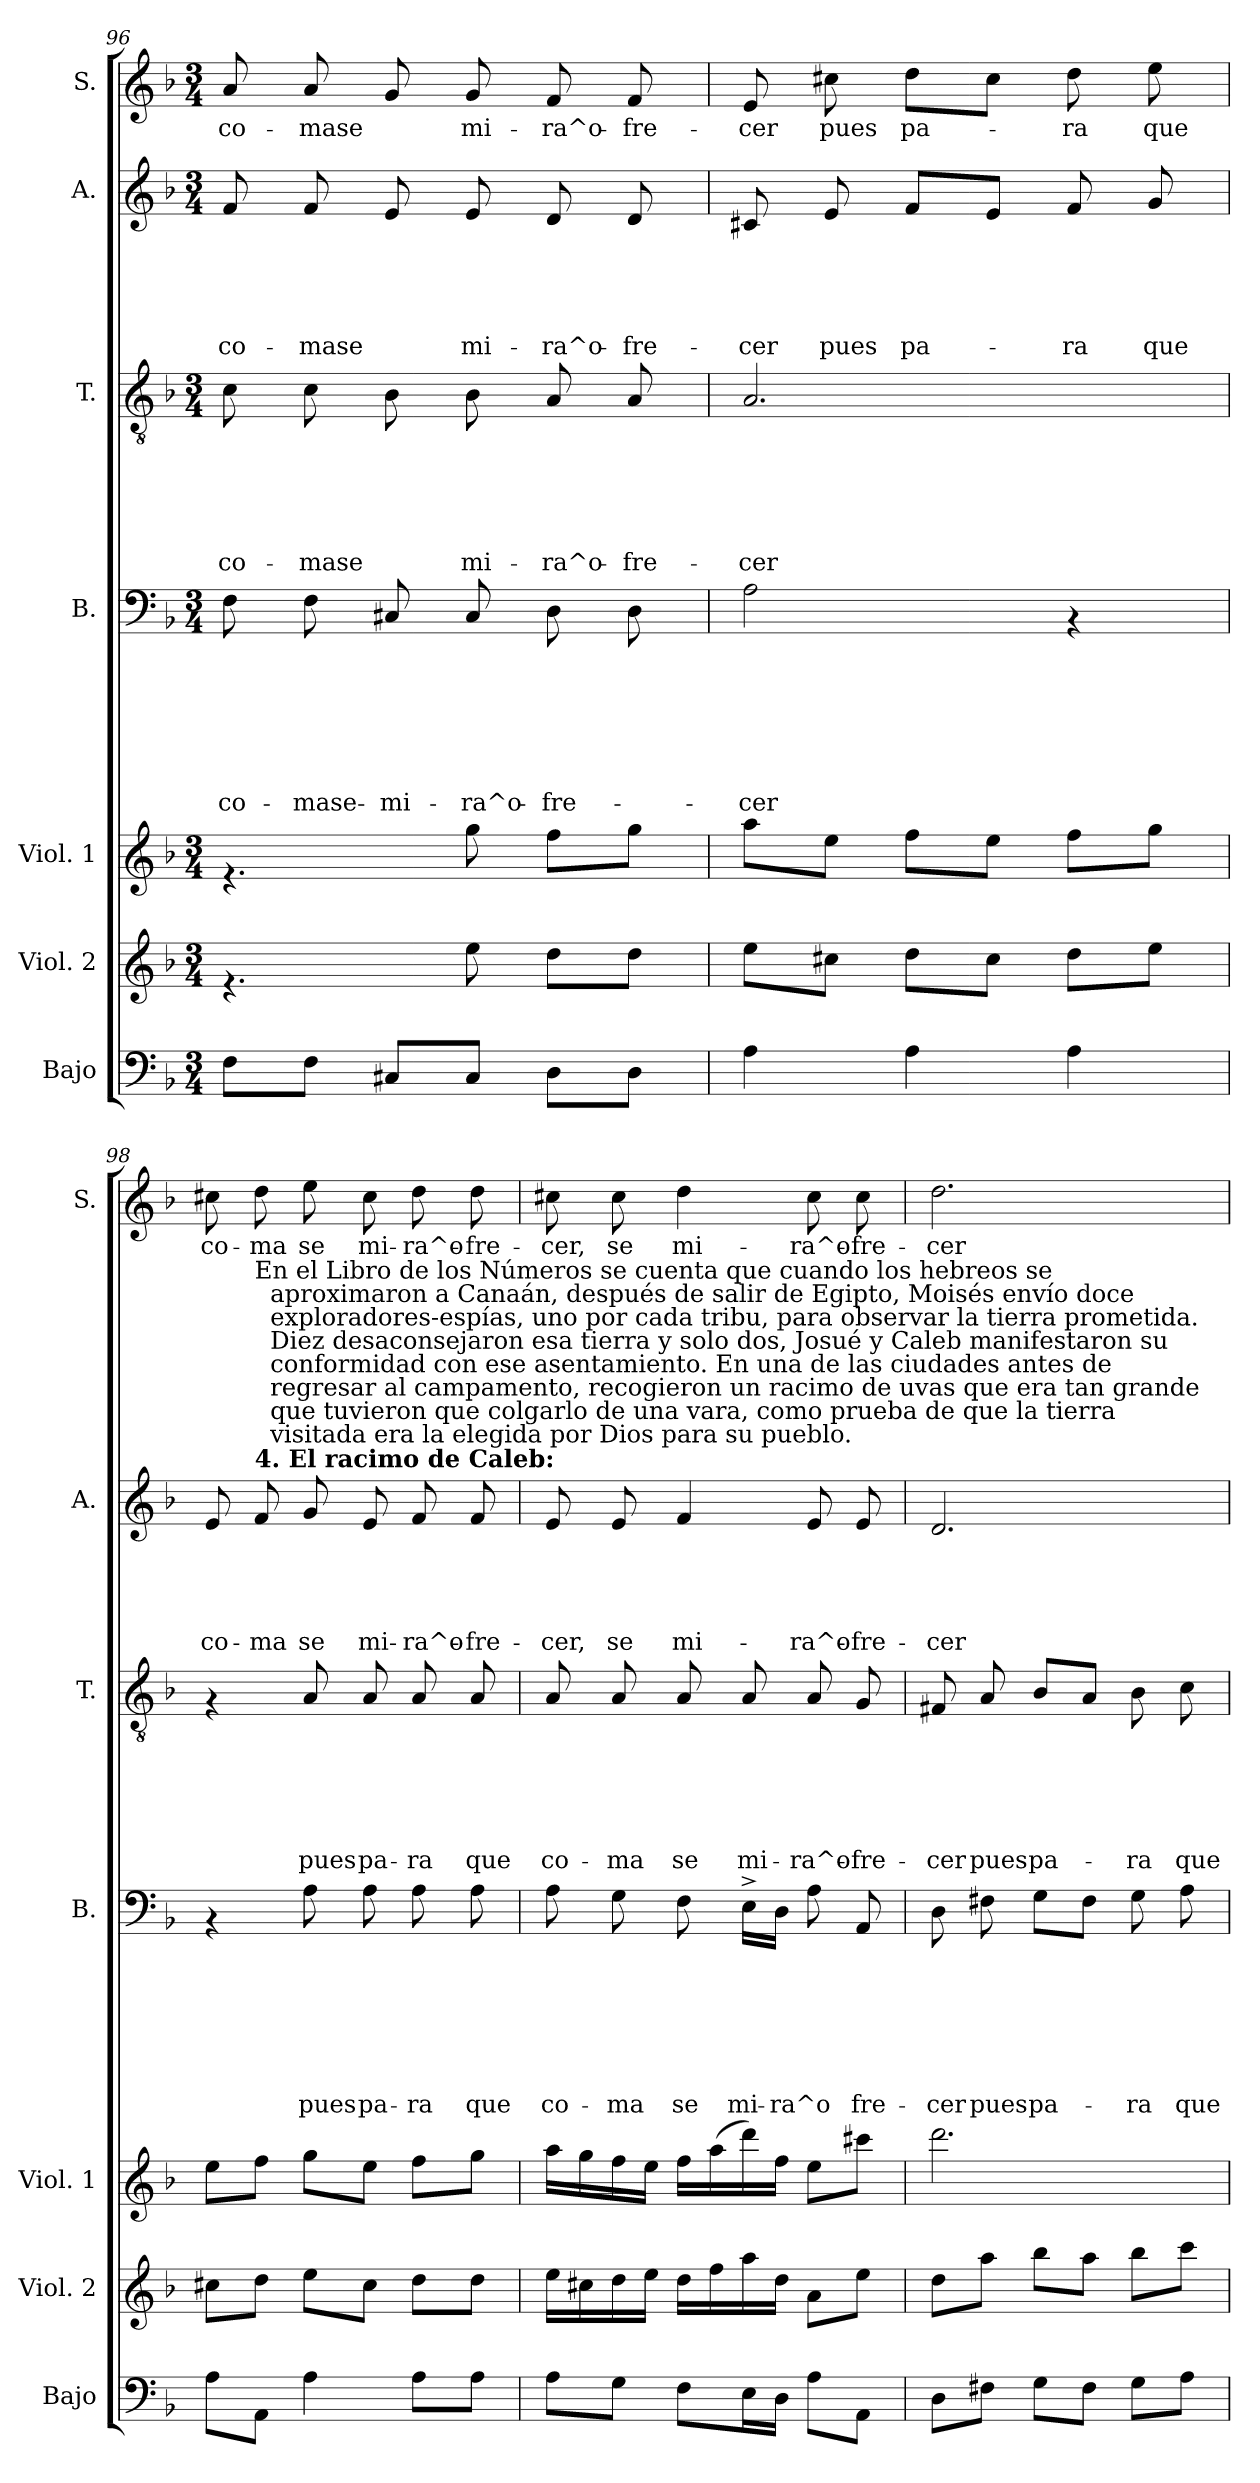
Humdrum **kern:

**kern	**kern	**kern	**kern	**text	**text	**text	**text	**text	**text	**text	**kern	**text	**text	**text	**text	**text	**text	**kern	**text	**text	**text	**text	**text	**kern	**text
*part7	*part6	*part5	*part4	*part4	*part4	*part4	*part4	*part4	*part4	*part4	*part3	*part3	*part3	*part3	*part3	*part3	*part3	*part2	*part2	*part2	*part2	*part2	*part2	*part1	*part1
*staff7	*staff6	*staff5	*staff4	*staff4	*staff4	*staff4	*staff4	*staff4	*staff4	*staff4	*staff3	*staff3	*staff3	*staff3	*staff3	*staff3	*staff3	*staff2	*staff2	*staff2	*staff2	*staff2	*staff2	*staff1	*staff1
*I"Bajo	*I"Viol. 2	*I"Viol. 1	*I"B.	*	*	*	*	*	*	*	*I"T.	*	*	*	*	*	*	*I"A.	*	*	*	*	*	*I"S.	*
*I'Bajo	*I'Viol. 2	*I'Viol. 1	*I'B.	*	*	*	*	*	*	*	*I'T.	*	*	*	*	*	*	*I'A.	*	*	*	*	*	*I'S.	*
*clefF4	*clefG2	*clefG2	*clefF4	*	*	*	*	*	*	*	*clefGv2	*	*	*	*	*	*	*clefG2	*	*	*	*	*	*clefG2	*
*ITrd7c12	*	*	*	*	*	*	*	*	*	*	*	*	*	*	*	*	*	*	*	*	*	*	*	*	*
*k[b-]	*k[b-]	*k[b-]	*k[b-]	*	*	*	*	*	*	*	*k[b-]	*	*	*	*	*	*	*k[b-]	*	*	*	*	*	*k[b-]	*
*F:	*F:	*F:	*F:	*	*	*	*	*	*	*	*F:	*	*	*	*	*	*	*F:	*	*	*	*	*	*F:	*
*M3/4	*M3/4	*M3/4	*M3/4	*	*	*	*	*	*	*	*M3/4	*	*	*	*	*	*	*M3/4	*	*	*	*	*	*M3/4	*
=96	=96	=96	=96	=96	=96	=96	=96	=96	=96	=96	=96	=96	=96	=96	=96	=96	=96	=96	=96	=96	=96	=96	=96	=96	=96
!	!	!	!	!	!	!	!	!	!	!LO:LY:b	!	!	!	!	!	!	!LO:LY:b	!	!	!	!	!	!LO:LY:b	!	!LO:LY:b
8FF\L	4.rf	4.rf	8F\	.	.	.	.	.	.	co-	8c\	.	.	.	.	.	co-	8f/	.	.	.	.	co-	8a/	co-
!	!	!	!	!	!	!	!	!	!	!LO:LY:b	!	!	!	!	!	!	!LO:LY:b	!	!	!	!	!	!LO:LY:b	!	!LO:LY:b
8FF\J	.	.	8F\	.	.	.	.	.	.	-mase-	8c\	.	.	.	.	.	-mase	8f/	.	.	.	.	-mase	8a/	-mase
!	!	!	!	!	!	!	!	!	!	!LO:LY:b	!	!	!	!	!	!	!	!	!	!	!	!	!	!	!
8CC#X/L	.	.	8C#X/	.	.	.	.	.	.	-mi-	8B-\	.	.	.	.	.	.	8e/	.	.	.	.	.	8g/	.
!	!	!	!	!	!	!	!	!	!	!LO:LY:b	!	!	!	!	!	!	!LO:LY:b	!	!	!	!	!	!LO:LY:b	!	!LO:LY:b
8CC#/J	8ee\	8gg\	8C#/	.	.	.	.	.	.	-ra^o-	8B-\	.	.	.	.	.	mi-	8e/	.	.	.	.	mi-	8g/	mi-
!	!	!	!	!	!	!	!	!	!	!LO:LY:b	!	!	!	!	!	!	!LO:LY:b	!	!	!	!	!	!LO:LY:b	!	!LO:LY:b
8DD\L	8dd\L	8ff\L	8D\	.	.	.	.	.	.	-fre-	8A/	.	.	.	.	.	-ra^o-	8d/	.	.	.	.	-ra^o-	8f/	-ra^o-
!	!	!	!	!	!	!	!	!	!	!	!	!	!	!	!	!	!LO:LY:b	!	!	!	!	!	!LO:LY:b	!	!LO:LY:b
8DD\J	8dd\J	8gg\J	8D\	.	.	.	.	.	.	.	8A/	.	.	.	.	.	-fre-	8d/	.	.	.	.	-fre-	8f/	-fre-
=97	=97	=97	=97	=97	=97	=97	=97	=97	=97	=97	=97	=97	=97	=97	=97	=97	=97	=97	=97	=97	=97	=97	=97	=97	=97
!	!	!	!	!	!	!	!	!	!	!LO:LY:b	!	!	!	!	!	!	!LO:LY:b	!	!	!	!	!	!LO:LY:b	!	!LO:LY:b
4AA\	8ee\L	8aa\L	2A\	.	.	.	.	.	.	-cer	2.A/	.	.	.	.	.	-cer	8c#X/	.	.	.	.	-cer	8e/	-cer
!	!	!	!	!	!	!	!	!	!	!	!	!	!	!	!	!	!	!	!	!	!	!	!LO:LY:b	!	!LO:LY:b
.	8cc#X\J	8ee\J	.	.	.	.	.	.	.	.	.	.	.	.	.	.	.	8e/	.	.	.	.	pues	8cc#X\	pues
!	!	!	!	!	!	!	!	!	!	!	!	!	!	!	!	!	!	!	!	!	!	!	!LO:LY:b	!	!LO:LY:b
4AA\	8dd\L	8ff\L	.	.	.	.	.	.	.	.	.	.	.	.	.	.	.	8f/L	.	.	.	.	pa-	8dd\L	pa-
.	8cc#\J	8ee\J	.	.	.	.	.	.	.	.	.	.	.	.	.	.	.	8e/J	.	.	.	.	.	8cc#\J	.
!	!	!	!	!	!	!	!	!	!	!	!	!	!	!	!	!	!	!	!	!	!	!	!LO:LY:b	!	!LO:LY:b
4AA\	8dd\L	8ff\L	4rAA	.	.	.	.	.	.	.	.	.	.	.	.	.	.	8f/	.	.	.	.	-ra	8dd\	-ra
!	!	!	!	!	!	!	!	!	!	!	!	!	!	!	!	!	!	!	!	!	!	!	!LO:LY:b	!	!LO:LY:b
.	8ee\J	8gg\J	.	.	.	.	.	.	.	.	.	.	.	.	.	.	.	8g/	.	.	.	.	que	8ee\	que
!!LO:LB:g=z
=98	=98	=98	=98	=98	=98	=98	=98	=98	=98	=98	=98	=98	=98	=98	=98	=98	=98	=98	=98	=98	=98	=98	=98	=98	=98
!	!	!	!	!	!	!	!	!	!	!	!	!	!	!	!	!	!	!	!	!	!	!	!LO:LY:b	!	!LO:LY:b
8AA\L	8cc#X\L	8ee\L	4rAA	.	.	.	.	.	.	.	4rF	.	.	.	.	.	.	8e/	.	.	.	.	co-	8cc#X\	co-
!	!	!	!	!	!	!	!	!	!	!	!	!	!	!	!	!	!	!LO:TX:a:B:t=4.   El racimo de Caleb&colon;	!	!	!	!	!	!	!
!	!	!	!	!	!	!	!	!	!	!	!	!	!	!	!	!	!	!LO:TX:t=En  el  Libro  de  los  Números  se  cuenta  que  cuando  los  hebreos  se\n     aproximaron a Canaán, después de salir de Egipto, Moisés envío doce\n     exploradores-espías, uno por cada tribu, para observar la tierra prometida.\n     Diez desaconsejaron esa tierra y solo dos, Josué y Caleb manifestaron su\n     conformidad  con  ese  asentamiento.  En  una  de  las  ciudades  antes  de\n     regresar al campamento, recogieron un racimo de uvas que era tan grande\n     que tuvieron que colgarlo  de una vara, como  prueba de que la tierra\n     visitada era la elegida por Dios para su pueblo.	!	!	!	!	!	!	!
!	!	!	!	!	!	!	!	!	!	!	!	!	!	!	!	!	!	!	!	!	!	!	!LO:LY:b	!	!LO:LY:b
8AAA\J	8dd\J	8ff\J	.	.	.	.	.	.	.	.	.	.	.	.	.	.	.	8f/	.	.	.	.	-ma	8dd\	-ma
!	!	!	!	!	!	!	!	!	!	!LO:LY:b	!	!	!	!	!	!	!LO:LY:b	!	!	!	!	!	!LO:LY:b	!	!LO:LY:b
4AA\	8ee\L	8gg\L	8A\	.	.	.	.	.	.	pues	8A/	.	.	.	.	.	pues	8g/	.	.	.	.	se	8ee\	se
!	!	!	!	!	!	!	!	!	!	!LO:LY:b	!	!	!	!	!	!	!LO:LY:b	!	!	!	!	!	!LO:LY:b	!	!LO:LY:b
.	8cc#\J	8ee\J	8A\	.	.	.	.	.	.	pa-	8A/	.	.	.	.	.	pa-	8e/	.	.	.	.	mi-	8cc#\	mi-
!	!	!	!	!	!	!	!	!	!	!LO:LY:b	!	!	!	!	!	!	!LO:LY:b	!	!	!	!	!	!LO:LY:b	!	!LO:LY:b
8AA\L	8dd\L	8ff\L	8A\	.	.	.	.	.	.	-ra	8A/	.	.	.	.	.	-ra	8f/	.	.	.	.	-ra^o-	8dd\	-ra^o-
!	!	!	!	!	!	!	!	!	!	!LO:LY:b	!	!	!	!	!	!	!LO:LY:b	!	!	!	!	!	!LO:LY:b	!	!LO:LY:b
8AA\J	8dd\J	8gg\J	8A\	.	.	.	.	.	.	que	8A/	.	.	.	.	.	que	8f/	.	.	.	.	-fre-	8dd\	-fre-
=99	=99	=99	=99	=99	=99	=99	=99	=99	=99	=99	=99	=99	=99	=99	=99	=99	=99	=99	=99	=99	=99	=99	=99	=99	=99
!	!	!	!	!	!	!	!	!	!	!LO:LY:b	!	!	!	!	!	!	!LO:LY:b	!	!	!	!	!	!LO:LY:b	!	!LO:LY:b
8AA\L	16ee\LL	16aa\LL	8A\	.	.	.	.	.	.	co-	8A/	.	.	.	.	.	co-	8e/	.	.	.	.	-cer,	8cc#X\	-cer,
.	16cc#X\	16gg\	.	.	.	.	.	.	.	.	.	.	.	.	.	.	.	.	.	.	.	.	.	.	.
!	!	!	!	!	!	!	!	!	!	!LO:LY:b	!	!	!	!	!	!	!LO:LY:b	!	!	!	!	!	!LO:LY:b	!	!LO:LY:b
8GG\J	16dd\	16ff\	8G\	.	.	.	.	.	.	-ma	8A/	.	.	.	.	.	-ma	8e/	.	.	.	.	se	8cc#\	se
.	16ee\JJ	16ee\JJ	.	.	.	.	.	.	.	.	.	.	.	.	.	.	.	.	.	.	.	.	.	.	.
!	!	!	!	!	!	!	!	!	!	!LO:LY:b	!	!	!	!	!	!	!LO:LY:b	!	!	!	!	!	!LO:LY:b	!	!LO:LY:b
8FF\L	16dd\LL	16ff\LL	8F\	.	.	.	.	.	.	se	8A/	.	.	.	.	.	se	4f/	.	.	.	.	mi-	4dd\	mi-
.	16ff\	(>16aa\	.	.	.	.	.	.	.	.	.	.	.	.	.	.	.	.	.	.	.	.	.	.	.
!	!	!	!	!	!	!	!	!	!	!LO:LY:b	!	!	!	!	!	!	!LO:LY:b	!	!	!	!	!	!	!	!
16EE\L	16aa\	16ddd\)	16E^>\LL	.	.	.	.	.	.	mi-	8A/	.	.	.	.	.	mi-	.	.	.	.	.	.	.	.
!	!	!	!	!	!	!	!	!	!	!LO:LY:b	!	!	!	!	!	!	!	!	!	!	!	!	!	!	!
16DD\JJ	16dd\JJ	16ff\JJ	16D\JJ	.	.	.	.	.	.	-ra^o	.	.	.	.	.	.	.	.	.	.	.	.	.	.	.
!	!	!	!	!	!	!	!	!	!	!	!	!	!	!	!	!	!LO:LY:b	!	!	!	!	!	!LO:LY:b	!	!LO:LY:b
8AA\L	8a\L	8ee\L	8A\	.	.	.	.	.	.	.	8A/	.	.	.	.	.	-ra^o-	8e/	.	.	.	.	-ra^o-	8cc#\	-ra^o-
!	!	!	!	!	!	!	!	!	!	!LO:LY:b	!	!	!	!	!	!	!LO:LY:b	!	!	!	!	!	!LO:LY:b	!	!LO:LY:b
8AAA\J	8ee\J	8ccc#X\J	8AA/	.	.	.	.	.	.	fre-	8G/	.	.	.	.	.	-fre-	8e/	.	.	.	.	-fre-	8cc#\	-fre-
=100	=100	=100	=100	=100	=100	=100	=100	=100	=100	=100	=100	=100	=100	=100	=100	=100	=100	=100	=100	=100	=100	=100	=100	=100	=100
!	!	!	!	!	!	!	!	!	!	!LO:LY:b	!	!	!	!	!	!	!LO:LY:b	!	!	!	!	!	!LO:LY:b	!	!LO:LY:b
8DD\L	8dd\L	2.ddd\	8D\	.	.	.	.	.	.	-cer	8F#X/	.	.	.	.	.	-cer	2.d/	.	.	.	.	-cer	2.dd\	-cer
!	!	!	!	!	!	!	!	!	!	!LO:LY:b	!	!	!	!	!	!	!LO:LY:b	!	!	!	!	!	!	!	!
8FF#X\J	8aa\J	.	8F#X\	.	.	.	.	.	.	pues	8A/	.	.	.	.	.	pues	.	.	.	.	.	.	.	.
!	!	!	!	!	!	!	!	!	!	!LO:LY:b	!	!	!	!	!	!	!LO:LY:b	!	!	!	!	!	!	!	!
8GG\L	8bb-\L	.	8G\L	.	.	.	.	.	.	pa-	8B-/L	.	.	.	.	.	pa-	.	.	.	.	.	.	.	.
8FF#\J	8aa\J	.	8F#\J	.	.	.	.	.	.	.	8A/J	.	.	.	.	.	.	.	.	.	.	.	.	.	.
!	!	!	!	!	!	!	!	!	!	!LO:LY:b	!	!	!	!	!	!	!LO:LY:b	!	!	!	!	!	!	!	!
8GG\L	8bb-\L	.	8G\	.	.	.	.	.	.	-ra	8B-\	.	.	.	.	.	-ra	.	.	.	.	.	.	.	.
!	!	!	!	!	!	!	!	!	!	!LO:LY:b	!	!	!	!	!	!	!LO:LY:b	!	!	!	!	!	!	!	!
8AA\J	8ccc\J	.	8A\	.	.	.	.	.	.	que	8c\	.	.	.	.	.	que	.	.	.	.	.	.	.	.
=	=	=	=	=	=	=	=	=	=	=	=	=	=	=	=	=	=	=	=	=	=	=	=	=	=
*-	*-	*-	*-	*-	*-	*-	*-	*-	*-	*-	*-	*-	*-	*-	*-	*-	*-	*-	*-	*-	*-	*-	*-	*-	*-
